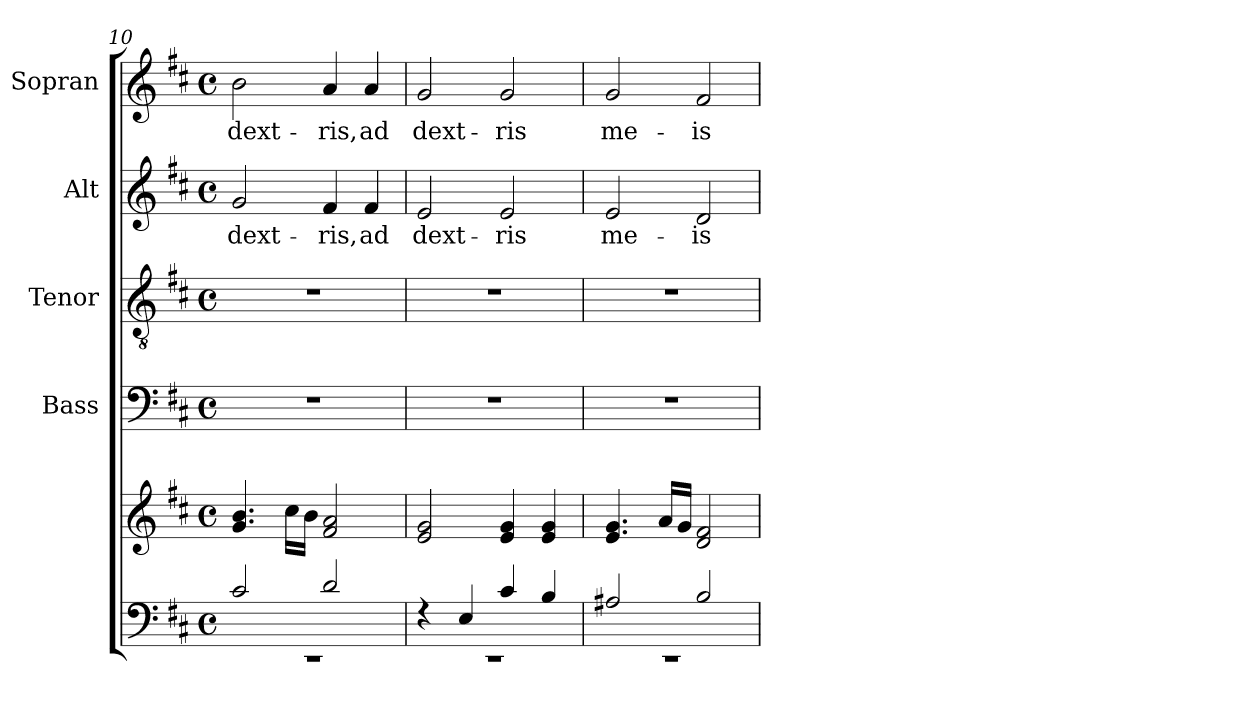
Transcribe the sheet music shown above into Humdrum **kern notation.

**kern	**kern	**kern	**kern	**kern	**text	**kern	**text
*part5	*part5	*part4	*part3	*part2	*part2	*part1	*part1
*staff6	*staff5	*staff4	*staff3	*staff2	*staff2	*staff1	*staff1
*	*	*I"Bass	*I"Tenor	*I"Alt	*	*I"Sopran	*
*	*	*I'B	*I'T	*I'A	*	*I'S	*
*clefF4	*clefG2	*clefF4	*clefGv2	*clefG2	*	*clefG2	*
*k[f#c#]	*k[f#c#]	*k[f#c#]	*k[f#c#]	*k[f#c#]	*	*k[f#c#]	*
*D:	*D:	*D:	*D:	*D:	*	*D:	*
*M4/4	*M4/4	*M4/4	*M4/4	*M4/4	*	*M4/4	*
*met(c)	*met(c)	*met(c)	*met(c)	*met(c)	*	*met(c)	*
=10	=10	=10	=10	=10	=10	=10	=10
*^	*	*	*	*	*	*	*
!	!	!	!	!	!	!LO:LY:b	!	!LO:LY:b
2c#/	1rEE	4.g/ 4.b/	1r	1r	2g/	dext-	2b\	dext-
.	.	16cc#\LL	.	.	.	.	.	.
.	.	16b\JJ	.	.	.	.	.	.
!	!	!	!	!	!	!LO:LY:b	!	!LO:LY:b
2d/	.	2f#/ 2a/	.	.	4f#/	-ris,	4a/	-ris,
!	!	!	!	!	!	!LO:LY:b	!	!LO:LY:b
.	.	.	.	.	4f#/	ad	4a/	ad
=11	=11	=11	=11	=11	=11	=11	=11	=11
!	!	!	!	!	!	!LO:LY:b	!	!LO:LY:b
4rF	1rEE	2e/ 2g/	1r	1r	2e/	dext-	2g/	dext-
4E/	.	.	.	.	.	.	.	.
!	!	!	!	!	!	!LO:LY:b	!	!LO:LY:b
4c#/	.	4e/ 4g/	.	.	2e/	-ris	2g/	-ris
4B/	.	4e/ 4g/	.	.	.	.	.	.
=12	=12	=12	=12	=12	=12	=12	=12	=12
!	!	!	!	!	!	!LO:LY:b	!	!LO:LY:b
2A#X/	1rEE	4.e/ 4.g/	1r	1r	2e/	me-	2g/	me-
.	.	16a/LL	.	.	.	.	.	.
.	.	16g/JJ	.	.	.	.	.	.
!	!	!	!	!	!	!LO:LY:b	!	!LO:LY:b
2B/	.	2d/ 2f#/	.	.	2d/	-is	2f#/	-is
*v	*v	*	*	*	*	*	*	*
=	=	=	=	=	=	=	=
*-	*-	*-	*-	*-	*-	*-	*-
